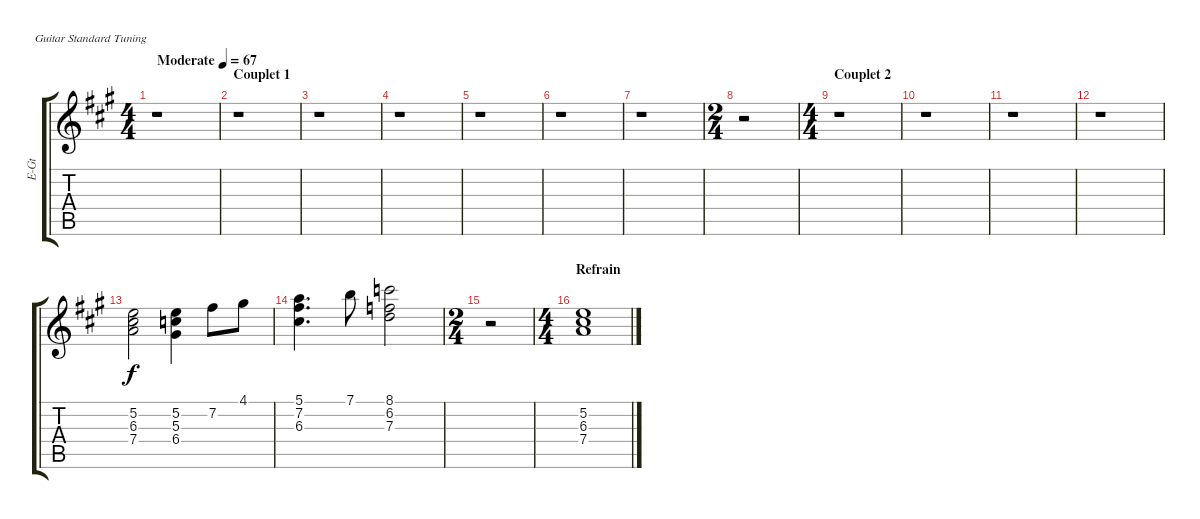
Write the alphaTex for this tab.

\bracketExtendMode groupsimilarinstruments
\otherSystemsTrackNameOrientation horizontal
\track ("mellotron" "E-Gt") {instrument overdrivenguitar}
\staff {score tabs}
\tuning (E4 B3 G3 D3 A2 E2)
\ts (4 4)
\beaming (8 2 2 2 2)
\tempo (67 "Moderate")
\clef g2
\ks a
r.1{dy f instrument overdrivenguitar} |
\section ("" "Couplet 1")
r.1 |
r.1 |
r.1 |
r.1 |
r.1 |
r.1 |
\ts (2 4)
\beaming (8 2 2)
r.2 |
\ts (4 4)
\beaming (8 2 2 2 2)
\section ("" "Couplet 2")
r.1 |
r.1 |
r.1 |
r.1 |
(5.2{acc forcenatural} 6.3{acc #} 7.4{acc forcenatural}).2 (5.2{acc forcenatural} 5.3{acc forcenatural} 6.4{acc #}).4 7.2{acc #}.8 4.1{acc #}.8 |
(5.1{acc forcenatural} 7.2{acc #} 6.3{acc #}).4{d} 7.1{acc forcenatural}.8 (8.1{acc forcenatural} 6.2{acc forcenatural} 7.3{acc forcenatural}).2 |
\ts (2 4)
\beaming (8 2 2)
r.2 |
\ts (4 4)
\beaming (8 2 2 2 2)
\section ("" "Refrain")
(5.2{acc forcenatural} 6.3{acc #} 7.4{acc forcenatural}).1
